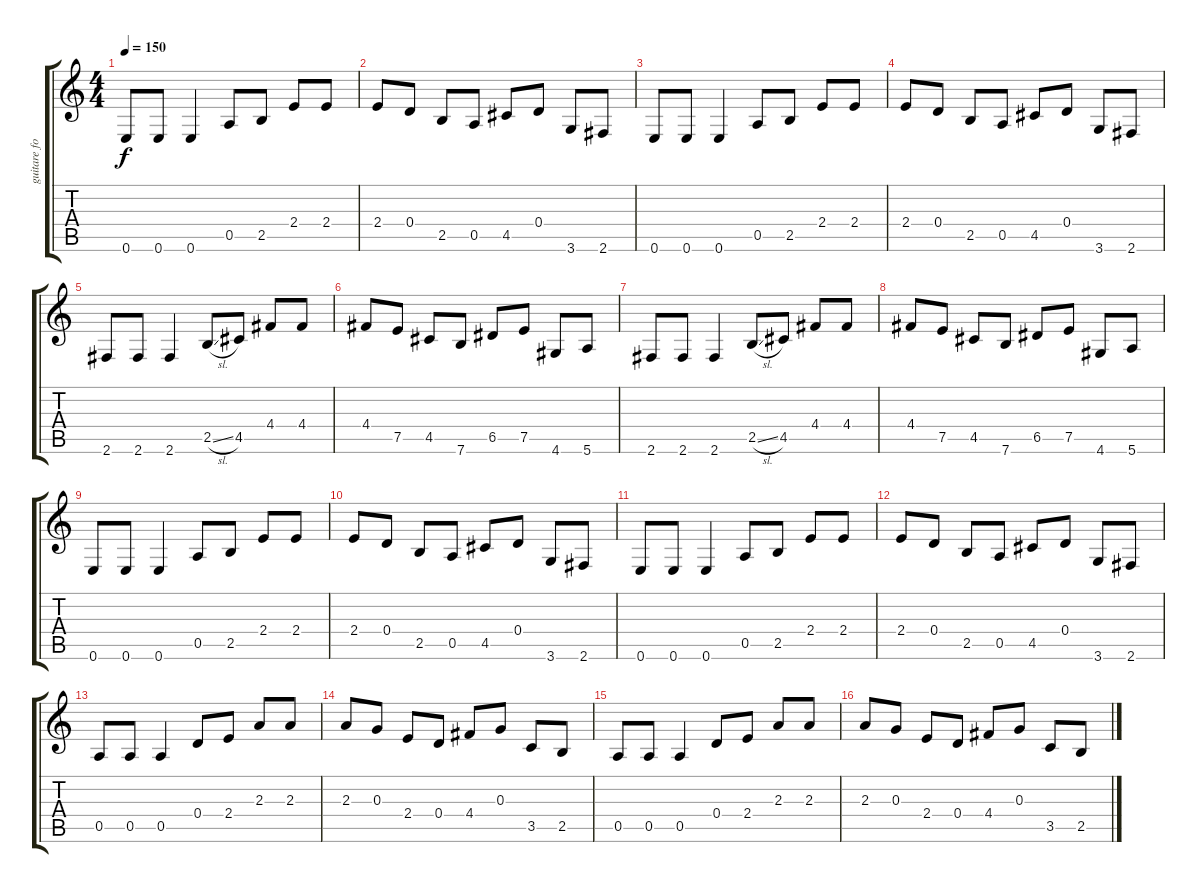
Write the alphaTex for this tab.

\track ("guitare folk acc." "guitare fo") {instrument acousticguitarnylon}
\staff {score tabs}
\tuning (E4 B3 G3 D3 A2 E2) {hide}
\ts (4 4)
\tempo 150
\clef g2
\ks c
0.6.8{dy f} 0.6.8 0.6.4 0.5.8 2.5.8 2.4.8 2.4.8 |
2.4.8 0.4.8 2.5.8 0.5.8 4.5.8 0.4.8 3.6.8 2.6.8 |
0.6.8 0.6.8 0.6.4 0.5.8 2.5.8 2.4.8 2.4.8 |
2.4.8 0.4.8 2.5.8 0.5.8 4.5.8 0.4.8 3.6.8 2.6.8 |
2.6.8 2.6.8 2.6.4 2.5{sl}.8 4.5.8 4.4.8 4.4.8 |
4.4.8 7.5.8 4.5.8 7.6.8 6.5.8 7.5.8 4.6.8 5.6.8 |
2.6.8 2.6.8 2.6.4 2.5{sl}.8 4.5.8 4.4.8 4.4.8 |
4.4.8 7.5.8 4.5.8 7.6.8 6.5.8 7.5.8 4.6.8 5.6.8 |
0.6.8 0.6.8 0.6.4 0.5.8 2.5.8 2.4.8 2.4.8 |
2.4.8 0.4.8 2.5.8 0.5.8 4.5.8 0.4.8 3.6.8 2.6.8 |
0.6.8 0.6.8 0.6.4 0.5.8 2.5.8 2.4.8 2.4.8 |
2.4.8 0.4.8 2.5.8 0.5.8 4.5.8 0.4.8 3.6.8 2.6.8 |
0.5.8 0.5.8 0.5.4 0.4.8 2.4.8 2.3.8 2.3.8 |
2.3.8 0.3.8 2.4.8 0.4.8 4.4.8 0.3.8 3.5.8 2.5.8 |
0.5.8 0.5.8 0.5.4 0.4.8 2.4.8 2.3.8 2.3.8 |
2.3.8 0.3.8 2.4.8 0.4.8 4.4.8 0.3.8 3.5.8 2.5.8
